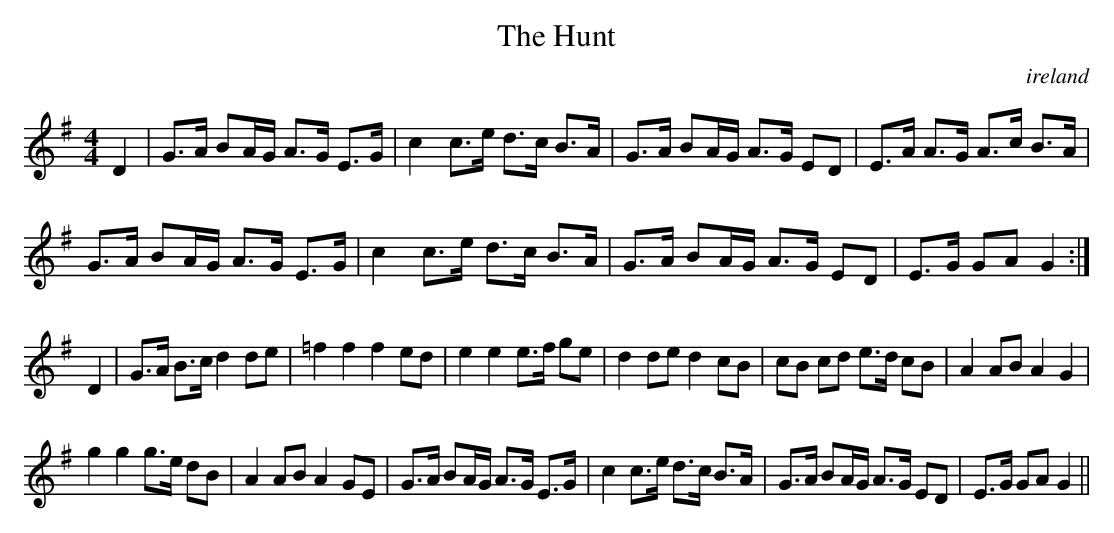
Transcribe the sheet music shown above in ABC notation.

X:1
T:Hunt, The
O:ireland
M:4/4
K:G
D2|\
G>A BA/G/ A>G E>G | c2 c>e d>c B>A|\
G>A BA/G/ A>G ED  | E>A A>G A>c B>A|
G>A BA/G/ A>G E>G | c2 c>e d>c B>A| \
G>A BA/G/ A>G ED  | E>G GA G2:|
D2 |\
G>A B>c d2de |=f2 f2 f2 ed| \
e2 e2 e>f ge |d2 de d2 cB| \
cB cd e>d cB | A2AB A2G2|
g2 g2 g>e dB | A2 AB A2GE| \
G>A BA/G/ A>G E>G|c2 c>e d>c B>A|\
G>A BA/G/ A>G ED | E>G GA G2||
